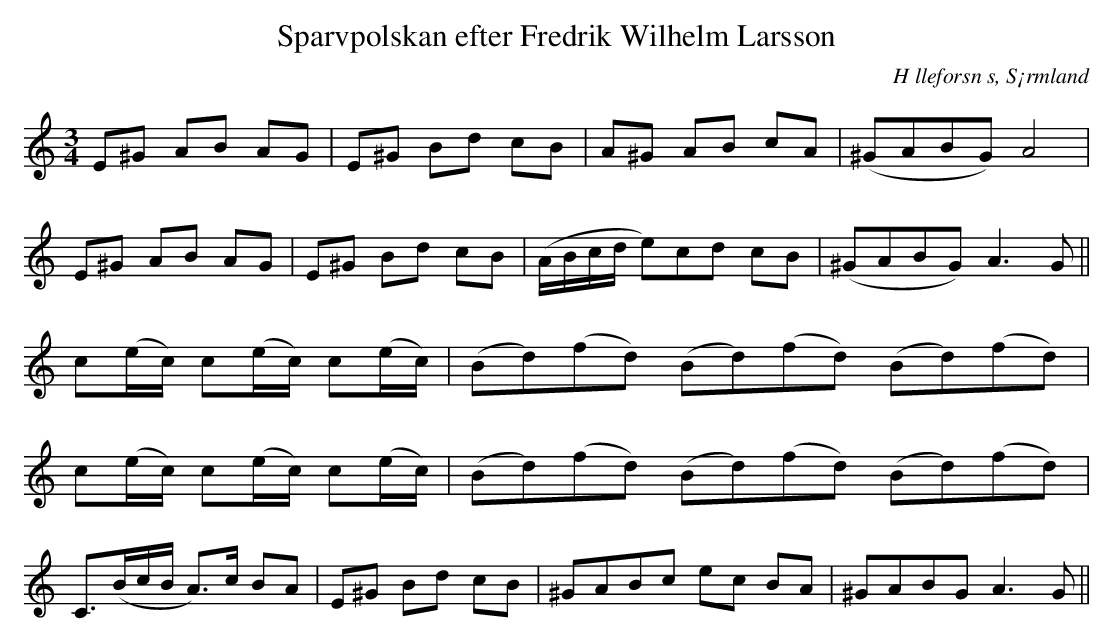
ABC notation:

X:1
T:Sparvpolskan efter Fredrik Wilhelm Larsson
O:H lleforsn s, S¡rmland
M:3/4
L:1/8
K:Am
E^G AB AG | E^G Bd cB | A^G AB cA | (^GABG) A4 |
E^G AB AG | E^G Bd cB | (A/B/c/d/ e)cd cB | (^GABG) A2>G2 ||
c(e/c/) c(e/c/) c(e/c/) | (Bd)(fd) (Bd)(fd) (Bd)(fd) |
c(e/c/) c(e/c/) c(e/c/) | (Bd)(fd) (Bd)(fd) (Bd)(fd) |
C3/2(B/c/B/ A>)c BA | E^G Bd cB | ^GABc ec BA | ^GABG A2>G2 ||
